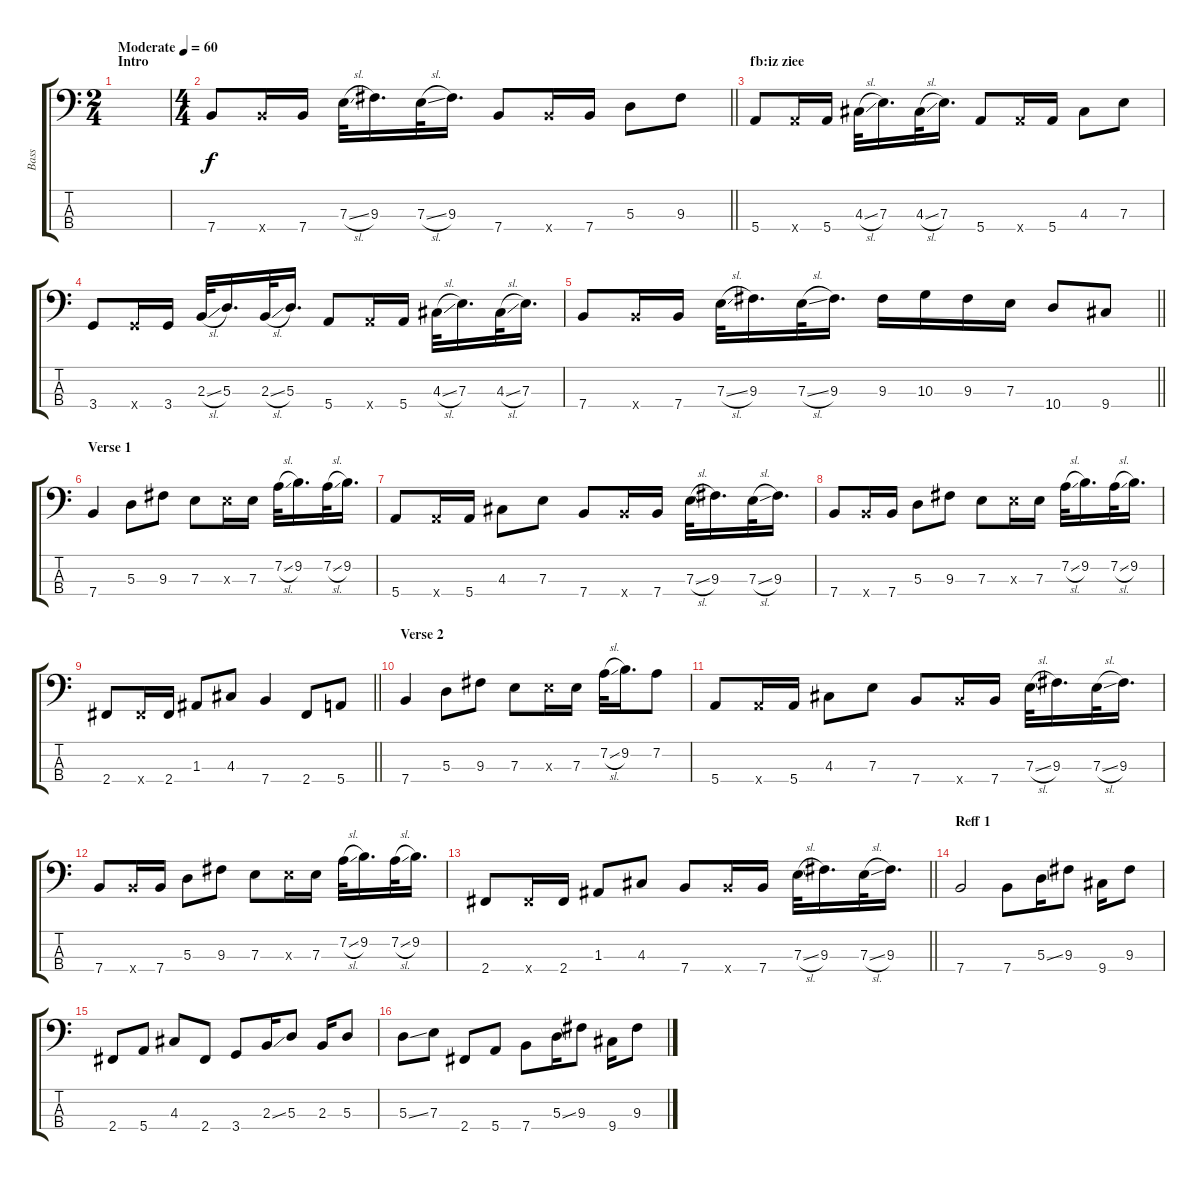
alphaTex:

\track ("Bass" "Bass") {instrument electricbassfinger}
\staff {score tabs}
\tuning (G2 D2 A1 E1) {hide}
\ts (2 4)
\section ("" "Intro")
\tempo (60 "Moderate")
\clef f4
\ks c
|
\ts (4 4)
\barLineRight lightlight
7.4.8 7.4{x}.16 7.4.16 7.3{sl}.32 9.3.16{d} 7.3{sl}.32 9.3.16{d} 7.4.8 7.4{x}.16 7.4.16 5.3.8 9.3.8 |
\section ("" "fb:iz ziee")
5.4.8 5.4{x}.16 5.4.16 4.3{sl}.32 7.3.16{d} 4.3{sl}.32 7.3.16{d} 5.4.8 5.4{x}.16 5.4.16 4.3.8 7.3.8 |
3.4.8 3.4{x}.16 3.4.16 2.3{sl}.32 5.3.16{d} 2.3{sl}.32 5.3.16{d} 5.4.8 5.4{x}.16 5.4.16 4.3{sl}.32 7.3.16{d} 4.3{sl}.32 7.3.16{d} |
\barLineRight lightlight
7.4.8 7.4{x}.16 7.4.16 7.3{sl}.32 9.3.16{d} 7.3{sl}.32 9.3.16{d} 9.3.16 10.3.16 9.3.16 7.3.16 10.4.8 9.4.8 |
\section ("" "Verse 1")
7.4.4 5.3.8 9.3.8 7.3.8 7.3{x}.16 7.3.16 7.2{sl}.32 9.2.16{d} 7.2{sl}.32 9.2.16{d} |
5.4.8 5.4{x}.16 5.4.16 4.3.8 7.3.8 7.4.8 7.4{x}.16 7.4.16 7.3{sl}.32 9.3.16{d} 7.3{sl}.32 9.3.16{d} |
7.4.8 7.4{x}.16 7.4.16 5.3.8 9.3.8 7.3.8 7.3{x}.16 7.3.16 7.2{sl}.32 9.2.16{d} 7.2{sl}.32 9.2.16{d} |
\barLineRight lightlight
2.4.8 2.4{x}.16 2.4.16 1.3.8 4.3.8 7.4.4 2.4.8 5.4.8 |
\section ("" "Verse 2")
7.4.4 5.3.8 9.3.8 7.3.8 7.3{x}.16 7.3.16 7.2{sl}.32 9.2.16{d} 7.2.8 |
5.4.8 5.4{x}.16 5.4.16 4.3.8 7.3.8 7.4.8 7.4{x}.16 7.4.16 7.3{sl}.32 9.3.16{d} 7.3{sl}.32 9.3.16{d} |
7.4.8 7.4{x}.16 7.4.16 5.3.8 9.3.8 7.3.8 7.3{x}.16 7.3.16 7.2{sl}.32 9.2.16{d} 7.2{sl}.32 9.2.16{d} |
\barLineRight lightlight
2.4.8 2.4{x}.16 2.4.16 1.3.8 4.3.8 7.4.8 7.4{x}.16 7.4.16 7.3{sl}.32 9.3.16{d} 7.3{sl}.32 9.3.16{d} |
\section ("" "Reff 1")
7.4.2 7.4.8 5.3{ss}.16 9.3.8 9.4.16 9.3.8 |
2.4.8 5.4.8 4.3.8 2.4.8 3.4.8 2.3{ss}.16 5.3.8 2.3.16 5.3.8 |
5.3{ss}.8 7.3.8 2.4.8 5.4.8 7.4.8 5.3{ss}.16 9.3.8 9.4.16 9.3.8
